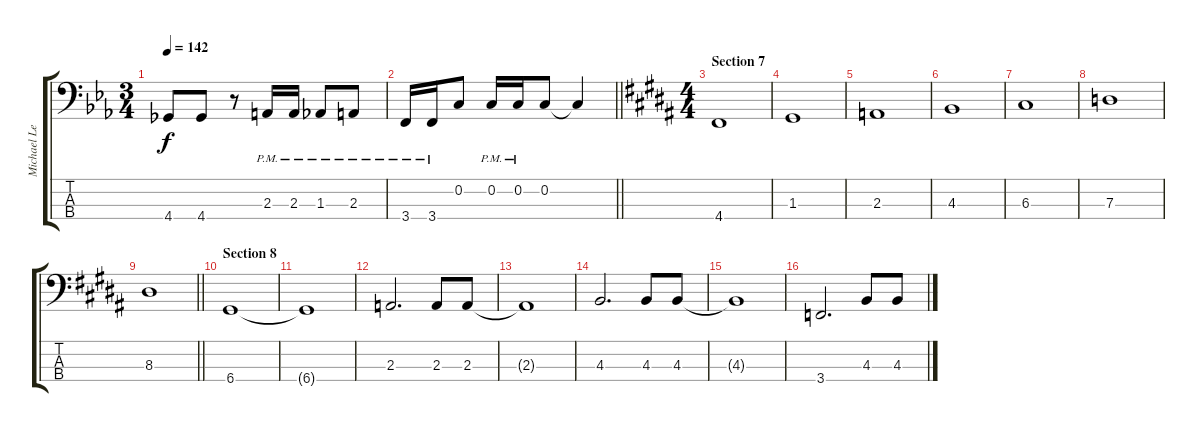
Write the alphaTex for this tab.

\track ("Michael Lepond (bass)" "Michael Le") {instrument electricbassfinger}
\staff {score tabs}
\tuning (F2 C2 G1 D1) {hide}
\ts (3 4)
\tempo 142
\clef f4
\ks cminor
4.4.8{dy f} 4.4.8 r.8 2.3{pm}.16 2.3{pm}.16 1.3{pm}.8 2.3{pm}.8 |
\barLineRight lightlight
3.4{pm}.16 3.4{pm}.16 0.2.8 0.2{pm}.16 0.2{pm}.16 0.2.8 0.2{t}.4 |
\ts (4 4)
\section ("" "Section 7")
\ks g#minor
4.4.1 |
1.3.1 |
2.3.1 |
4.3.1 |
6.3.1 |
7.3.1 |
\barLineRight lightlight
8.3.1 |
\section ("" "Section 8")
6.4.1 |
6.4{t}.1 |
2.3.2{d} 2.3.8 2.3.8 |
2.3{t}.1 |
4.3.2{d} 4.3.8 4.3.8 |
4.3{t}.1 |
3.4.2{d} 4.3.8 4.3.8
